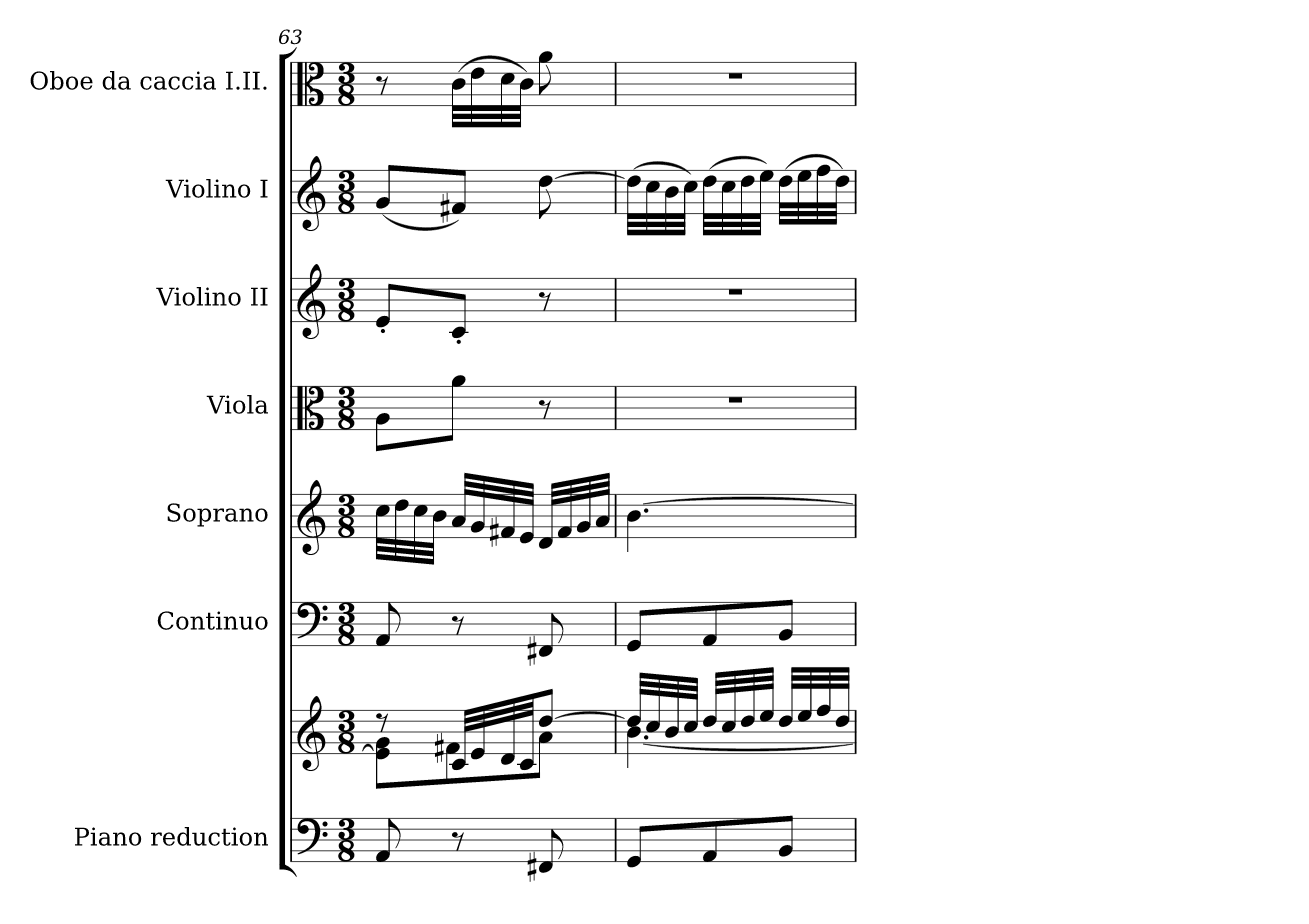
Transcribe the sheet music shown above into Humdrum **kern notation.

**kern	**kern	**kern	**kern	**kern	**kern	**kern	**kern
*part7	*part7	*part6	*part5	*part4	*part3	*part2	*part1
*staff8	*staff7	*staff6	*staff5	*staff4	*staff3	*staff2	*staff1
*I"Piano reduction	*	*I"Continuo	*I"Soprano	*I"Viola	*I"Violino II	*I"Violino I	*I"Oboe da caccia I.II.
*I'Pno	*	*	*	*I'Vla	*I'Vln	*I'Vln	*I'Ob
*clefF4	*clefG2	*clefF4	*clefG2	*clefC3	*clefG2	*clefG2	*clefC3
*k[]	*k[]	*k[]	*k[]	*k[]	*k[]	*k[]	*k[]
*M3/8	*M3/8	*M3/8	*M3/8	*M3/8	*M3/8	*M3/8	*M3/8
=63	=63	=63	=63	=63	=63	=63	=63
*	*^	*	*	*	*	*	*
8AA/	8r	8e\] 8g\L	8AA/	32cc\LLL	8A\L	8e'/L	(8g/L	8r
.	.	.	.	32dd\	.	.	.	.
.	.	.	.	32cc\	.	.	.	.
.	.	.	.	32b\JJJ	.	.	.	.
8r	32c/LLL	8f#X\	8r	32a/LLL	8a\J	8c'/J	8f#X/J)	(32c\LLL
.	32e/	.	.	32g/	.	.	.	32e\
.	32d/	.	.	32f#X/	.	.	.	32d\
.	32c/JJ	.	.	32e/JJJ	.	.	.	32c\JJJ)
8FF#X/	[8dd/J	8a\J	8FF#X/	32d/LLL	8r	8r	[8dd\	8a\
.	.	.	.	32f#/	.	.	.	.
.	.	.	.	32g/	.	.	.	.
.	.	.	.	32a/JJJ	.	.	.	.
=64	=64	=64	=64	=64	=64	=64	=64	=64
8GG/L	32dd/LLL]	[4.b\	8GG/L	[4.b\	4.r	4.r	(32dd\LLL]	4.r
.	32cc/	.	.	.	.	.	32cc\	.
.	32b/	.	.	.	.	.	32b\	.
.	32cc/JJJ	.	.	.	.	.	32cc\JJJ)	.
8AA/	32dd/LLL	.	8AA/	.	.	.	(32dd\LLL	.
.	32cc/	.	.	.	.	.	32cc\	.
.	32dd/	.	.	.	.	.	32dd\	.
.	32ee/JJJ	.	.	.	.	.	32ee\JJJ)	.
8BB/J	32dd/LLL	.	8BB/J	.	.	.	(32dd\LLL	.
.	32ee/	.	.	.	.	.	32ee\	.
.	32ff/	.	.	.	.	.	32ff\	.
.	32dd/JJJ	.	.	.	.	.	32dd\JJJ)	.
*	*v	*v	*	*	*	*	*	*
=	=	=	=	=	=	=	=
*-	*-	*-	*-	*-	*-	*-	*-
